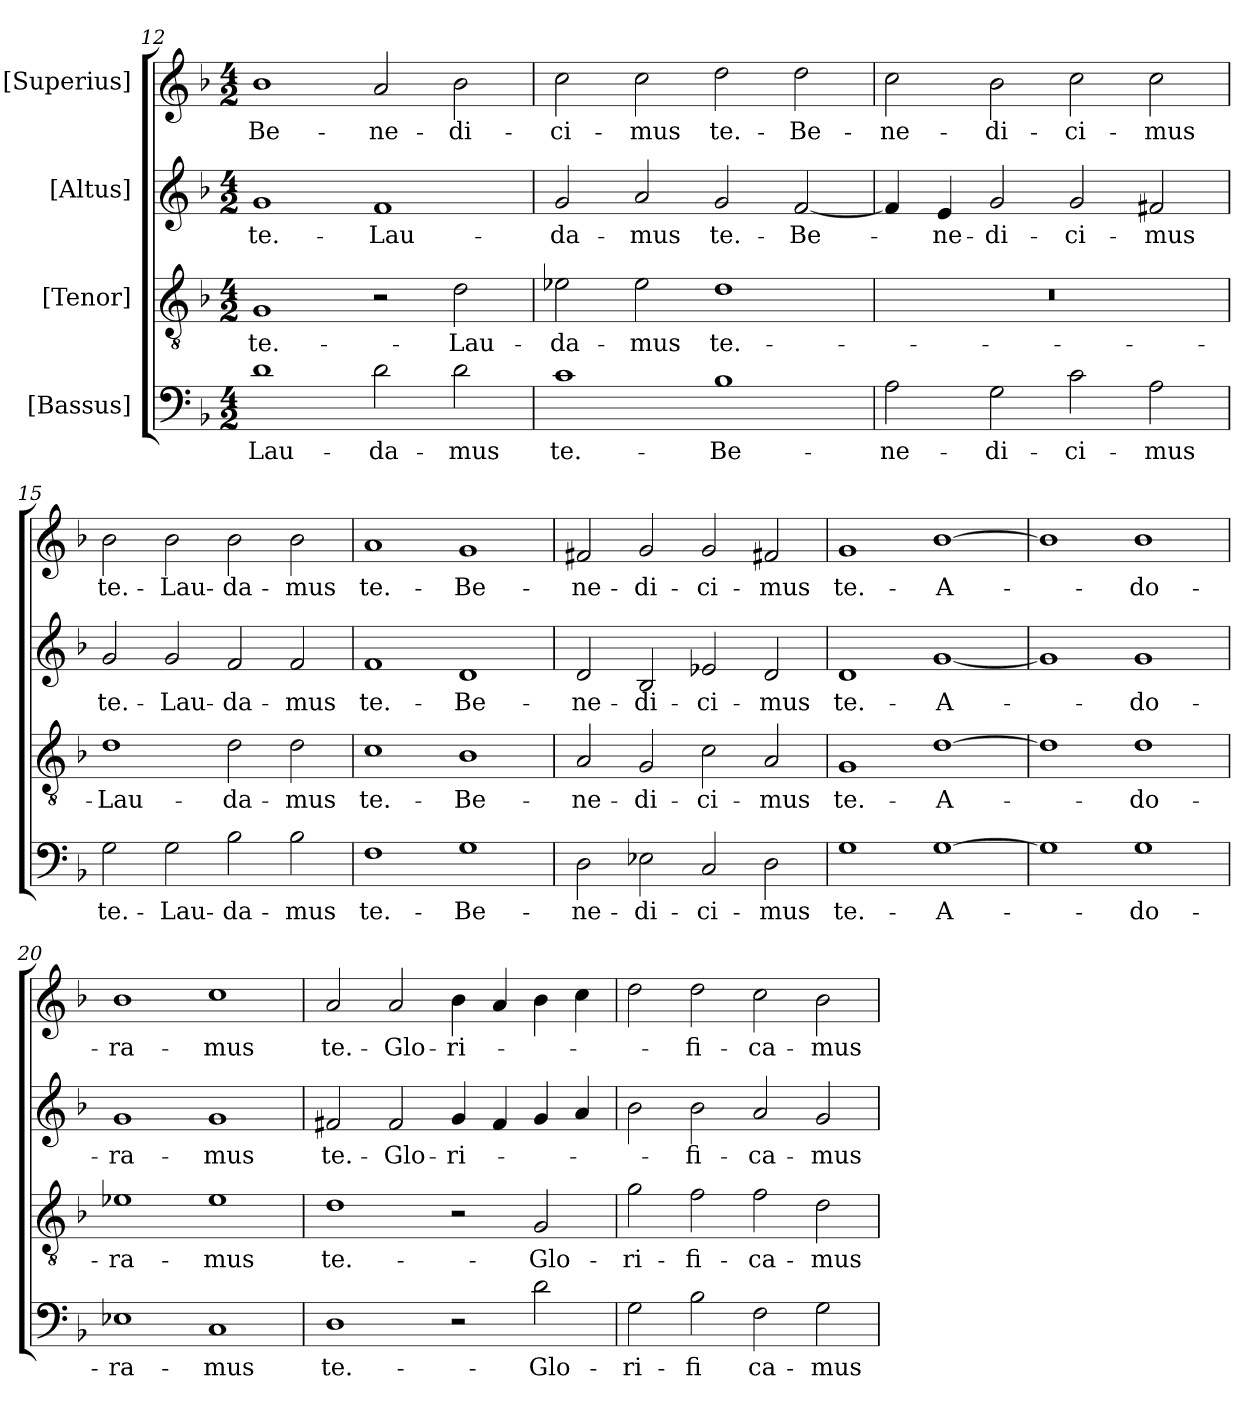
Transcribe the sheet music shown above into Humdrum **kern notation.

**kern	**text	**kern	**text	**kern	**text	**kern	**text
*part4	*part4	*part3	*part3	*part2	*part2	*part1	*part1
*staff4	*staff4	*staff3	*staff3	*staff2	*staff2	*staff1	*staff1
*I"[Bassus]	*	*I"[Tenor]	*	*I"[Altus]	*	*I"[Superius]	*
*clefF4	*	*clefGv2	*	*clefG2	*	*clefG2	*
*k[b-]	*	*k[b-]	*	*k[b-]	*	*k[b-]	*
*M4/2	*	*M4/2	*	*M4/2	*	*M4/2	*
=12	=12	=12	=12	=12	=12	=12	=12
1d\	Lau-	1G/	te.-	1g/	te.-	1b-\	Be-
2d\	-da-	2r	.	1f/	Lau-	2a/	-ne-
2d\	-mus	2d\	Lau-	.	.	2b-\	-di-
=13	=13	=13	=13	=13	=13	=13	=13
1c\	te.-	2e-X\	-da-	2g/	-da-	2cc\	-ci-
.	.	2e-\	-mus	2a/	-mus	2cc\	-mus
1B-\	Be-	1d\	te.-	2g/	te.-	2dd\	te.-
.	.	.	.	[2f/	Be-	2dd\	Be-
=14	=14	=14	=14	=14	=14	=14	=14
2A\	-ne-	0r	.	4f/]	.	2cc\	-ne-
.	.	.	.	4e/	-ne-	.	.
2G\	-di-	.	.	2g/	-di-	2b-\	-di-
2c\	-ci-	.	.	2g/	-ci-	2cc\	-ci-
2A\	-mus	.	.	2f#X/	-mus	2cc\	-mus
=15	=15	=15	=15	=15	=15	=15	=15
2G\	te.-	1d\	Lau-	2g/	te.-	2b-\	te.-
2G\	Lau-	.	.	2g/	Lau-	2b-\	Lau-
2B-\	-da-	2d\	-da-	2f/	-da-	2b-\	-da-
2B-\	-mus	2d\	-mus	2f/	-mus	2b-\	-mus
=16	=16	=16	=16	=16	=16	=16	=16
1F\	te.-	1c\	te.-	1f/	te.-	1a/	te.-
1G\	Be-	1B-\	Be-	1d/	Be-	1g/	Be-
=17	=17	=17	=17	=17	=17	=17	=17
2D\	-ne-	2A/	-ne-	2d/	-ne-	2f#X/	-ne-
2E-X\	-di-	2G/	-di-	2B-/	-di-	2g/	-di-
2C/	-ci-	2c\	-ci-	2e-X/	-ci-	2g/	-ci-
2D\	-mus	2A/	-mus	2d/	-mus	2f#X/	-mus
=18	=18	=18	=18	=18	=18	=18	=18
1G\	te.-	1G/	te.-	1d/	te.-	1g/	te.-
[1G\	A-	[1d\	A-	[1g/	A-	[1b-\	A-
=19	=19	=19	=19	=19	=19	=19	=19
1G\]	.	1d\]	.	1g/]	.	1b-\]	.
1G\	-do-	1d\	-do-	1g/	-do-	1b-\	-do-
=20	=20	=20	=20	=20	=20	=20	=20
1E-X\	-ra-	1e-X\	-ra-	1g/	-ra-	1b-\	-ra-
1C/	-mus	1e-\	-mus	1g/	-mus	1cc\	-mus
=21	=21	=21	=21	=21	=21	=21	=21
1D\	te.-	1d\	te.-	2f#X/	te.-	2a/	te.-
.	.	.	.	2f#/	Glo-	2a/	Glo-
2r	.	2r	.	4g/	-ri-	4b-\	-ri-
.	.	.	.	4f#/	.	4a/	.
2d\	Glo-	2G/	Glo-	4g/	.	4b-\	.
.	.	.	.	4a/	.	4cc\	.
=22	=22	=22	=22	=22	=22	=22	=22
2G\	-ri-	2g\	-ri-	2b-\	.	2dd\	.
2B-\	-fi	2f\	-fi-	2b-\	-fi-	2dd\	-fi-
2F\	ca-	2f\	-ca-	2a/	-ca-	2cc\	-ca-
2G\	-mus	2d\	-mus	2g/	-mus	2b-\	-mus
=	=	=	=	=	=	=	=
*-	*-	*-	*-	*-	*-	*-	*-
